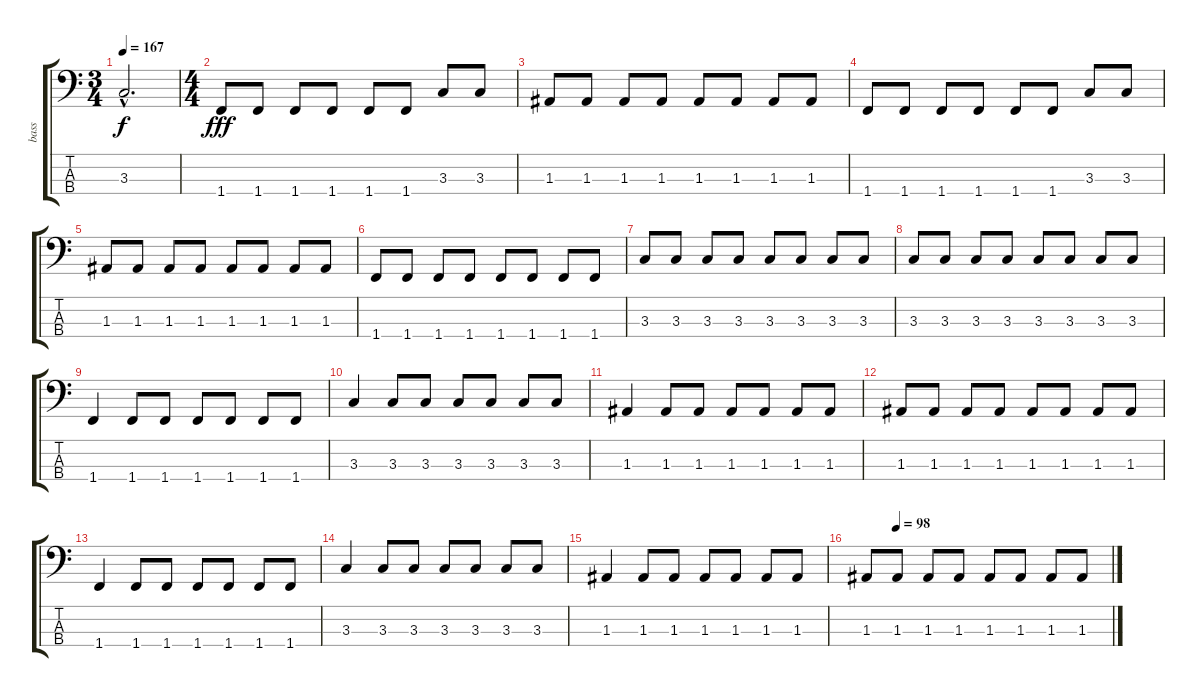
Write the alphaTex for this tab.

\track ("bass" "bass") {instrument fretlessbass}
\staff {score tabs}
\tuning (G2 D2 A1 E1) {hide}
\ts (3 4)
\tempo 167
\clef f4
\ks c
3.3{hac t}.2{d dy f} |
\ts (4 4)
1.4.8{dy fff} 1.4.8 1.4.8 1.4.8 1.4.8 1.4.8 3.3.8 3.3.8 |
1.3.8 1.3.8 1.3.8 1.3.8 1.3.8 1.3.8 1.3.8 1.3.8 |
1.4.8 1.4.8 1.4.8 1.4.8 1.4.8 1.4.8 3.3.8 3.3.8 |
1.3.8 1.3.8 1.3.8 1.3.8 1.3.8 1.3.8 1.3.8 1.3.8 |
1.4.8 1.4.8 1.4.8 1.4.8 1.4.8 1.4.8 1.4.8 1.4.8 |
3.3.8 3.3.8 3.3.8 3.3.8 3.3.8 3.3.8 3.3.8 3.3.8 |
3.3.8 3.3.8 3.3.8 3.3.8 3.3.8 3.3.8 3.3.8 3.3.8 |
1.4.4 1.4.8 1.4.8 1.4.8 1.4.8 1.4.8 1.4.8 |
3.3.4 3.3.8 3.3.8 3.3.8 3.3.8 3.3.8 3.3.8 |
1.3.4 1.3.8 1.3.8 1.3.8 1.3.8 1.3.8 1.3.8 |
1.3.8 1.3.8 1.3.8 1.3.8 1.3.8 1.3.8 1.3.8 1.3.8 |
1.4.4 1.4.8 1.4.8 1.4.8 1.4.8 1.4.8 1.4.8 |
3.3.4 3.3.8 3.3.8 3.3.8 3.3.8 3.3.8 3.3.8 |
1.3.4 1.3.8 1.3.8 1.3.8 1.3.8 1.3.8 1.3.8 |
\tempo (98 0.125)
1.3.8 1.3.8 1.3.8 1.3.8 1.3.8 1.3.8 1.3.8 1.3.8
